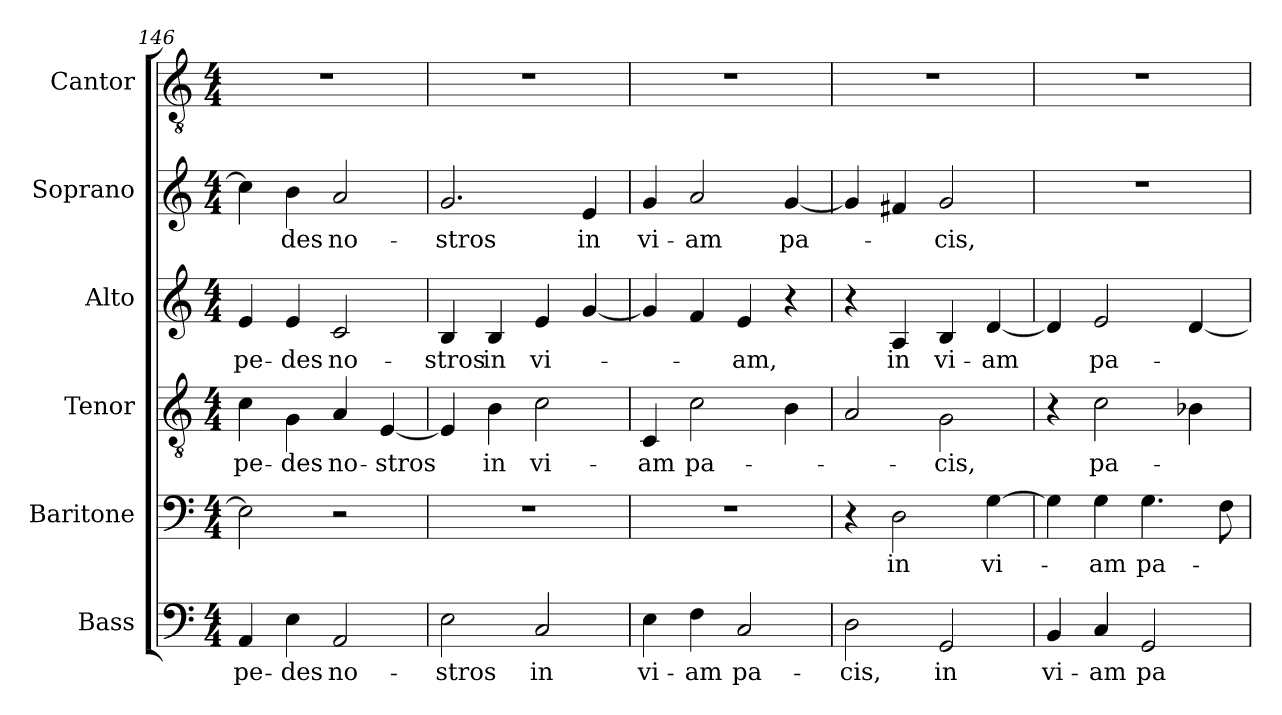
**kern	**text	**kern	**text	**kern	**text	**kern	**text	**kern	**text	**kern
*part6	*part6	*part5	*part5	*part4	*part4	*part3	*part3	*part2	*part2	*part1
*staff6	*staff6	*staff5	*staff5	*staff4	*staff4	*staff3	*staff3	*staff2	*staff2	*staff1
*I"Bass	*	*I"Baritone	*	*I"Tenor	*	*I"Alto	*	*I"Soprano	*	*I"Cantor
*I'Bass	*	*I'Baritone	*	*I'Tenor	*	*	*	*	*	*I'Cantor
*clefF4	*	*clefF4	*	*clefGv2	*	*clefG2	*	*clefG2	*	*clefGv2
*ITrd7c12	*	*	*	*	*	*	*	*	*	*ITrd7c12
*k[]	*	*k[]	*	*k[]	*	*k[]	*	*k[]	*	*k[]
*C:	*	*C:	*	*C:	*	*C:	*	*C:	*	*C:
*M4/4	*	*M4/4	*	*M4/4	*	*M4/4	*	*M4/4	*	*M4/4
=146	=146	=146	=146	=146	=146	=146	=146	=146	=146	=146
!	!LO:LY:b:color=#000000	!	!	!	!	!	!	!	!	!
!	!	!	!	!	!LO:LY:b:color=#000000	!	!	!	!	!
!	!	!	!	!	!	!	!LO:LY:b:color=#000000	!	!	!
4AAAi/	pe-	2Ei\]	.	4ci\	pe-	4ei/	pe-	4cci\]	.	1r
!	!LO:LY:b:color=#000000	!	!	!	!	!	!	!	!	!
!	!	!	!	!	!LO:LY:b:color=#000000	!	!	!	!	!
!	!	!	!	!	!	!	!LO:LY:b:color=#000000	!	!	!
!	!	!	!	!	!	!	!	!	!LO:LY:b:color=#000000	!
4EEi\	-des	.	.	4Gi\	-des	4ei/	-des	4bi\	-des	.
!	!LO:LY:b:color=#000000	!	!	!	!	!	!	!	!	!
!	!	!	!	!	!LO:LY:b:color=#000000	!	!	!	!	!
!	!	!	!	!	!	!	!LO:LY:b:color=#000000	!	!	!
!	!	!	!	!	!	!	!	!	!LO:LY:b:color=#000000	!
2AAAi/	no-	2r	.	4Ai/	no-	2ci/	no-	2ai/	no-	.
!	!	!	!	!	!LO:LY:b:color=#000000	!	!	!	!	!
.	.	.	.	[<4Ei/	-stros	.	.	.	.	.
=147	=147	=147	=147	=147	=147	=147	=147	=147	=147	=147
!	!LO:LY:b:color=#000000	!	!	!	!	!	!	!	!	!
!	!	!	!	!	!	!	!LO:LY:b:color=#000000	!	!	!
!	!	!	!	!	!	!	!	!	!LO:LY:b:color=#000000	!
2EEi\	-stros	1r	.	4Ei/]	.	4Bi/	-stros	2.gi/	-stros	1r
!	!	!	!	!	!LO:LY:b:color=#000000	!	!	!	!	!
!	!	!	!	!	!	!	!LO:LY:b:color=#000000	!	!	!
.	.	.	.	4Bi\	in	4Bi/	in	.	.	.
!	!LO:LY:b:color=#000000	!	!	!	!	!	!	!	!	!
!	!	!	!	!	!LO:LY:b:color=#000000	!	!	!	!	!
!	!	!	!	!	!	!	!LO:LY:b:color=#000000	!	!	!
2CCi/	in	.	.	2ci\	vi-	4ei/	vi-	.	.	.
!	!	!	!	!	!	!	!	!	!LO:LY:b:color=#000000	!
.	.	.	.	.	.	[<4gi/	.	4ei/	in	.
=148	=148	=148	=148	=148	=148	=148	=148	=148	=148	=148
!	!LO:LY:b:color=#000000	!	!	!	!	!	!	!	!	!
!	!	!	!	!	!LO:LY:b:color=#000000	!	!	!	!	!
!	!	!	!	!	!	!	!	!	!LO:LY:b:color=#000000	!
4EEi\	vi-	1r	.	4Ci/	-am	4gi/]	.	4gi/	vi-	1r
!	!LO:LY:b:color=#000000	!	!	!	!	!	!	!	!	!
!	!	!	!	!	!LO:LY:b:color=#000000	!	!	!	!	!
!	!	!	!	!	!	!	!	!	!LO:LY:b:color=#000000	!
4FFi\	-am	.	.	2ci\	pa-	4fi/	.	2ai/	-am	.
!	!LO:LY:b:color=#000000	!	!	!	!	!	!	!	!	!
!	!	!	!	!	!	!	!LO:LY:b:color=#000000	!	!	!
2CCi/	pa-	.	.	.	.	4ei/	-am,	.	.	.
!	!	!	!	!	!	!	!	!	!LO:LY:b:color=#000000	!
.	.	.	.	4Bi\	.	4r	.	[<4gi/	pa-	.
!!LO:LB:g=z
=149	=149	=149	=149	=149	=149	=149	=149	=149	=149	=149
!	!LO:LY:b:color=#000000	!	!	!	!	!	!	!	!	!
2DDi\	-cis,	4r	.	2Ai/	.	4r	.	4gi/]	.	1r
!	!	!	!LO:LY:b:color=#000000	!	!	!	!	!	!	!
!	!	!	!	!	!	!	!LO:LY:b:color=#000000	!	!	!
.	.	2Di\	in	.	.	4Ai/	in	4f#Xi/	.	.
!	!LO:LY:b:color=#000000	!	!	!	!	!	!	!	!	!
!	!	!	!	!	!LO:LY:b:color=#000000	!	!	!	!	!
!	!	!	!	!	!	!	!LO:LY:b:color=#000000	!	!	!
!	!	!	!	!	!	!	!	!	!LO:LY:b:color=#000000	!
2GGGi/	in	.	.	2Gi\	-cis,	4Bi/	vi-	2gi/	-cis,	.
!	!	!	!LO:LY:b:color=#000000	!	!	!	!	!	!	!
!	!	!	!	!	!	!	!LO:LY:b:color=#000000	!	!	!
.	.	[>4Gi\	vi-	.	.	[<4di/	-am	.	.	.
=150	=150	=150	=150	=150	=150	=150	=150	=150	=150	=150
!	!LO:LY:b:color=#000000	!	!	!	!	!	!	!	!	!
4BBBi/	vi-	4Gi\]	.	4r	.	4di/]	.	1r	.	1r
!	!LO:LY:b:color=#000000	!	!	!	!	!	!	!	!	!
!	!	!	!LO:LY:b:color=#000000	!	!	!	!	!	!	!
!	!	!	!	!	!LO:LY:b:color=#000000	!	!	!	!	!
!	!	!	!	!	!	!	!LO:LY:b:color=#000000	!	!	!
4CCi/	-am	4Gi\	-am	2ci\	pa-	2ei/	pa-	.	.	.
!	!LO:LY:b:color=#000000	!	!	!	!	!	!	!	!	!
!	!	!	!LO:LY:b:color=#000000	!	!	!	!	!	!	!
2GGGi/	pa-	4.Gi\	pa-	.	.	.	.	.	.	.
.	.	.	.	4B-Xi\	.	[<4di/	.	.	.	.
.	.	8Fi\	.	.	.	.	.	.	.	.
=	=	=	=	=	=	=	=	=	=	=
*-	*-	*-	*-	*-	*-	*-	*-	*-	*-	*-
